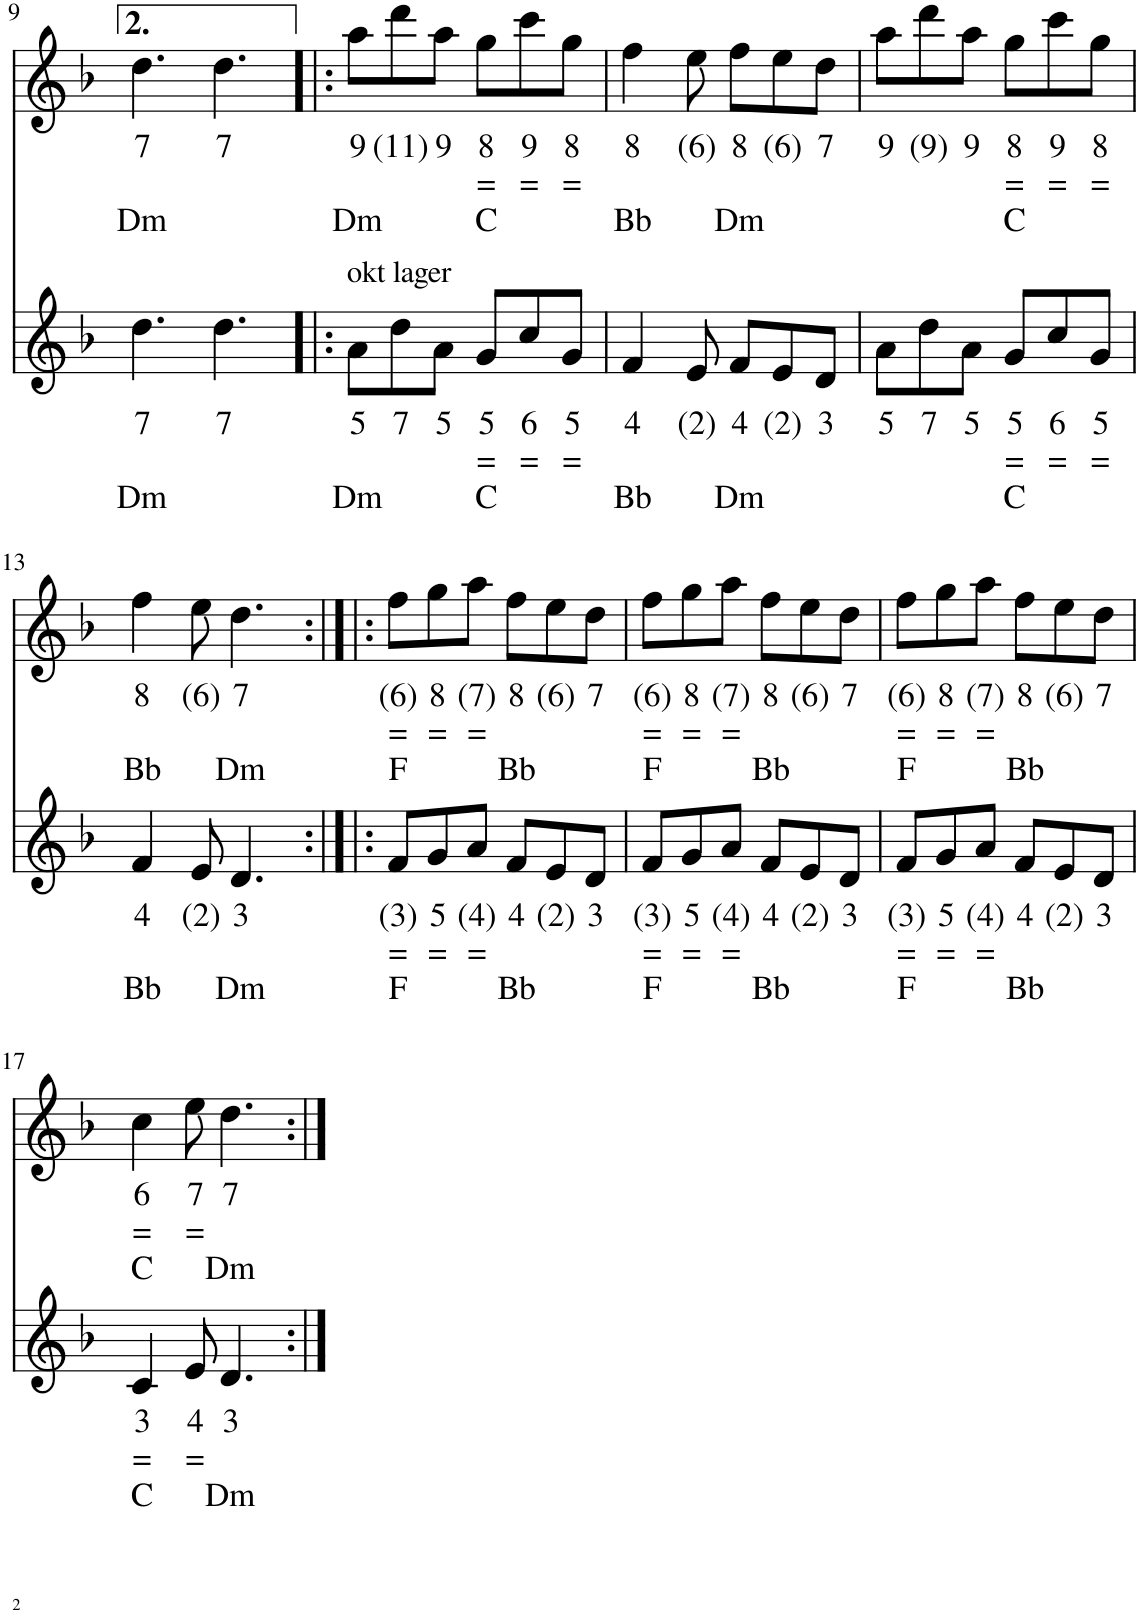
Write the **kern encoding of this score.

**kern	**text	**text	**text	**kern	**text	**text	**text
*part2	*part2	*part2	*part2	*part1	*part1	*part1	*part1
*staff2	*staff2	*staff2	*staff2	*staff1	*staff1	*staff1	*staff1
*I"Viool	*	*	*	*I"Piano	*	*	*
*	*	*	*	*I'Pno	*	*	*
!!LO:PB:g=z
*clefG2	*	*	*	*clefG2	*	*	*
*k[b-]	*	*	*	*k[b-]	*	*	*
*M6/8	*	*	*	*M6/8	*	*	*
=9	=9	=9	=9	=9	=9	=9	=9
!	!LO:LY:b	!	!LO:LY:b	!	!LO:LY:b	!	!LO:LY:b
4.dd\	7	.	Dm	4.dd\	7	.	Dm
!	!LO:LY:b	!	!	!	!LO:LY:b	!	!
4.dd\	7	.	.	4.dd\	7	.	.
=10!|:	=10!|:	=10!|:	=10!|:	=10!|:	=10!|:	=10!|:	=10!|:
!LO:TX:a:t=okt lager	!	!	!	!	!	!	!
!	!LO:LY:b	!	!LO:LY:b	!	!LO:LY:b	!	!LO:LY:b
8a\L	5	.	Dm	8aa\L	9	.	Dm
!	!LO:LY:b	!	!	!	!LO:LY:b	!	!
8dd\	7	.	.	8ddd\	(11)	.	.
!	!LO:LY:b	!	!	!	!LO:LY:b	!	!
8a\J	5	.	.	8aa\J	9	.	.
!	!LO:LY:b	!LO:LY:b	!LO:LY:b	!	!LO:LY:b	!LO:LY:b	!LO:LY:b
8g/L	5	=	C	8gg\L	8	=	C
!	!LO:LY:b	!LO:LY:b	!	!	!LO:LY:b	!LO:LY:b	!
8cc/	6	=	.	8ccc\	9	=	.
!	!LO:LY:b	!LO:LY:b	!	!	!LO:LY:b	!LO:LY:b	!
8g/J	5	=	.	8gg\J	8	=	.
=11	=11	=11	=11	=11	=11	=11	=11
!	!LO:LY:b	!	!LO:LY:b	!	!LO:LY:b	!	!LO:LY:b
4f/	4	.	Bb	4ff\	8	.	Bb
!	!LO:LY:b	!	!	!	!LO:LY:b	!	!
8e/	(2)	.	.	8ee\	(6)	.	.
!	!LO:LY:b	!	!LO:LY:b	!	!LO:LY:b	!	!LO:LY:b
8f/L	4	.	Dm	8ff\L	8	.	Dm
!	!LO:LY:b	!	!	!	!LO:LY:b	!	!
8e/	(2)	.	.	8ee\	(6)	.	.
!	!LO:LY:b	!	!	!	!LO:LY:b	!	!
8d/J	3	.	.	8dd\J	7	.	.
=12	=12	=12	=12	=12	=12	=12	=12
!	!LO:LY:b	!	!	!	!LO:LY:b	!	!
8a\L	5	.	.	8aa\L	9	.	.
!	!LO:LY:b	!	!	!	!LO:LY:b	!	!
8dd\	7	.	.	8ddd\	(9)	.	.
!	!LO:LY:b	!	!	!	!LO:LY:b	!	!
8a\J	5	.	.	8aa\J	9	.	.
!	!LO:LY:b	!LO:LY:b	!LO:LY:b	!	!LO:LY:b	!LO:LY:b	!LO:LY:b
8g/L	5	=	C	8gg\L	8	=	C
!	!LO:LY:b	!LO:LY:b	!	!	!LO:LY:b	!LO:LY:b	!
8cc/	6	=	.	8ccc\	9	=	.
!	!LO:LY:b	!LO:LY:b	!	!	!LO:LY:b	!LO:LY:b	!
8g/J	5	=	.	8gg\J	8	=	.
!!LO:LB:g=z
=13	=13	=13	=13	=13	=13	=13	=13
!	!LO:LY:b	!	!LO:LY:b	!	!LO:LY:b	!	!LO:LY:b
4f/	4	.	Bb	4ff\	8	.	Bb
!	!LO:LY:b	!	!	!	!LO:LY:b	!	!
8e/	(2)	.	.	8ee\	(6)	.	.
!	!LO:LY:b	!	!LO:LY:b	!	!LO:LY:b	!	!LO:LY:b
4.d/	3	.	Dm	4.dd\	7	.	Dm
=14:|!|:	=14:|!|:	=14:|!|:	=14:|!|:	=14:|!|:	=14:|!|:	=14:|!|:	=14:|!|:
!	!LO:LY:b	!LO:LY:b	!LO:LY:b	!	!LO:LY:b	!LO:LY:b	!LO:LY:b
8f/L	(3)	=	F	8ff\L	(6)	=	F
!	!LO:LY:b	!LO:LY:b	!	!	!LO:LY:b	!LO:LY:b	!
8g/	5	=	.	8gg\	8	=	.
!	!LO:LY:b	!LO:LY:b	!	!	!LO:LY:b	!LO:LY:b	!
8a/J	(4)	=	.	8aa\J	(7)	=	.
!	!LO:LY:b	!	!LO:LY:b	!	!LO:LY:b	!	!LO:LY:b
8f/L	4	.	Bb	8ff\L	8	.	Bb
!	!LO:LY:b	!	!	!	!LO:LY:b	!	!
8e/	(2)	.	.	8ee\	(6)	.	.
!	!LO:LY:b	!	!	!	!LO:LY:b	!	!
8d/J	3	.	.	8dd\J	7	.	.
=15	=15	=15	=15	=15	=15	=15	=15
!	!LO:LY:b	!LO:LY:b	!LO:LY:b	!	!LO:LY:b	!LO:LY:b	!LO:LY:b
8f/L	(3)	=	F	8ff\L	(6)	=	F
!	!LO:LY:b	!LO:LY:b	!	!	!LO:LY:b	!LO:LY:b	!
8g/	5	=	.	8gg\	8	=	.
!	!LO:LY:b	!LO:LY:b	!	!	!LO:LY:b	!LO:LY:b	!
8a/J	(4)	=	.	8aa\J	(7)	=	.
!	!LO:LY:b	!	!LO:LY:b	!	!LO:LY:b	!	!LO:LY:b
8f/L	4	.	Bb	8ff\L	8	.	Bb
!	!LO:LY:b	!	!	!	!LO:LY:b	!	!
8e/	(2)	.	.	8ee\	(6)	.	.
!	!LO:LY:b	!	!	!	!LO:LY:b	!	!
8d/J	3	.	.	8dd\J	7	.	.
=16	=16	=16	=16	=16	=16	=16	=16
!	!LO:LY:b	!LO:LY:b	!LO:LY:b	!	!LO:LY:b	!LO:LY:b	!LO:LY:b
8f/L	(3)	=	F	8ff\L	(6)	=	F
!	!LO:LY:b	!LO:LY:b	!	!	!LO:LY:b	!LO:LY:b	!
8g/	5	=	.	8gg\	8	=	.
!	!LO:LY:b	!LO:LY:b	!	!	!LO:LY:b	!LO:LY:b	!
8a/J	(4)	=	.	8aa\J	(7)	=	.
!	!LO:LY:b	!	!LO:LY:b	!	!LO:LY:b	!	!LO:LY:b
8f/L	4	.	Bb	8ff\L	8	.	Bb
!	!LO:LY:b	!	!	!	!LO:LY:b	!	!
8e/	(2)	.	.	8ee\	(6)	.	.
!	!LO:LY:b	!	!	!	!LO:LY:b	!	!
8d/J	3	.	.	8dd\J	7	.	.
!!LO:LB:g=z
=17	=17	=17	=17	=17	=17	=17	=17
!	!LO:LY:b	!LO:LY:b	!LO:LY:b	!	!LO:LY:b	!LO:LY:b	!LO:LY:b
4c/	3	=	C	4cc\	6	=	C
!	!LO:LY:b	!LO:LY:b	!	!	!LO:LY:b	!LO:LY:b	!
8e/	4	=	.	8ee\	7	=	.
!	!LO:LY:b	!	!LO:LY:b	!	!LO:LY:b	!	!LO:LY:b
4.d/	3	.	Dm	4.dd\	7	.	Dm
=:|!	=:|!	=:|!	=:|!	=:|!	=:|!	=:|!	=:|!
*-	*-	*-	*-	*-	*-	*-	*-
